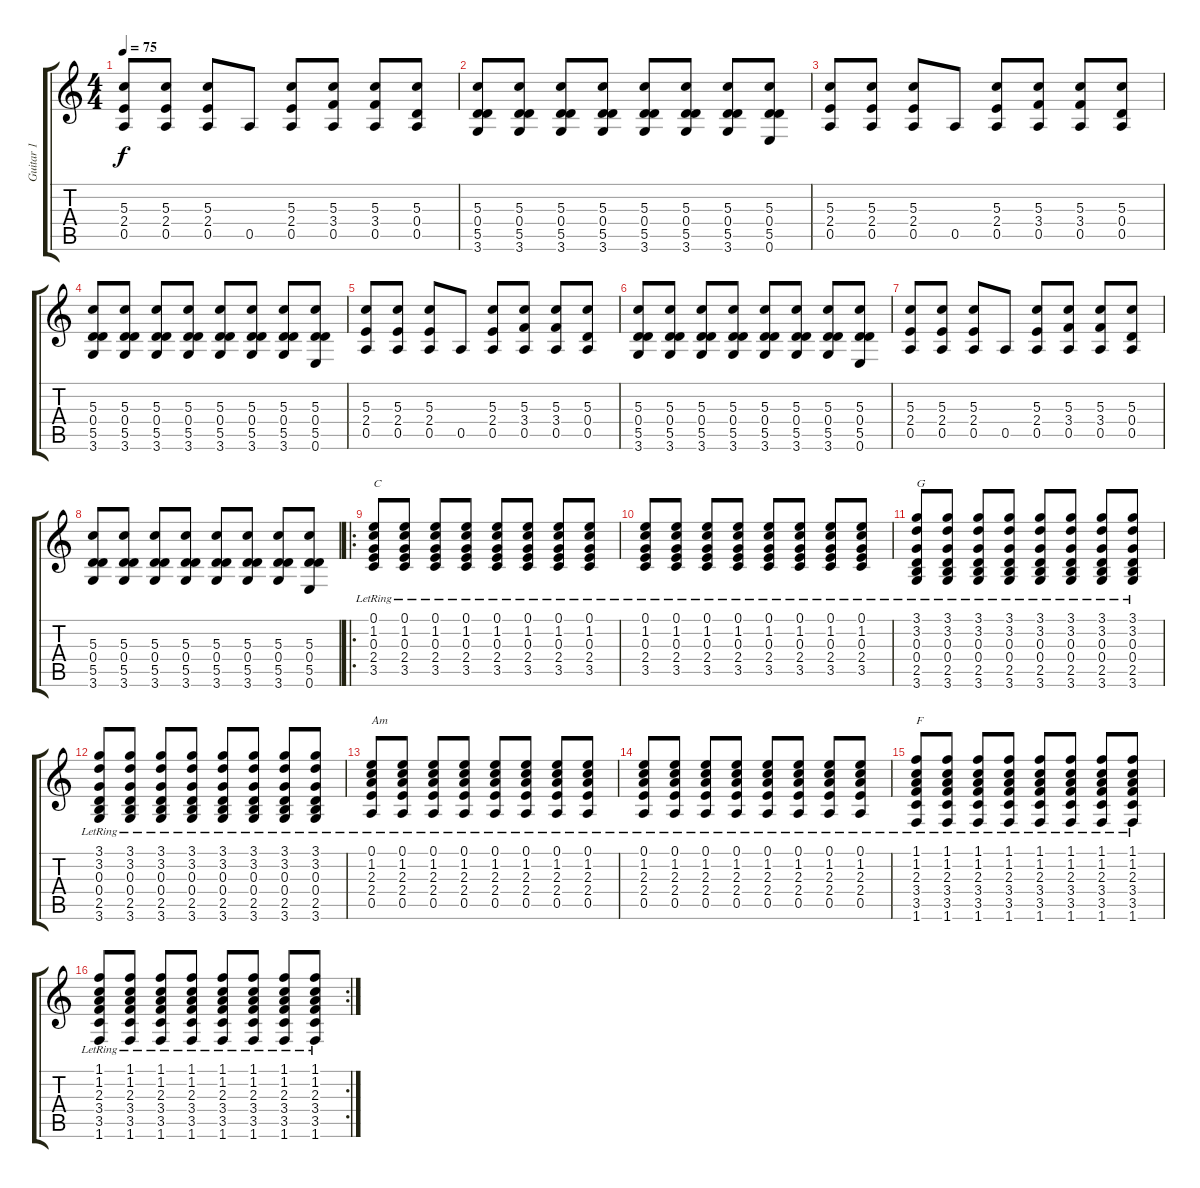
\track ("Guitar 1" "Guitar 1") {instrument electricguitarjazz}
\staff {score tabs}
\tuning (E4 B3 G3 D3 A2 E2) {hide}
\ts (4 4)
\tempo 75
\clef g2
\ks c
(5.3 2.4 0.5).8{dy f} (5.3 2.4 0.5).8 (5.3 2.4 0.5).8 0.5.8 (5.3 2.4 0.5).8 (5.3 3.4 0.5).8 (5.3 3.4 0.5).8 (5.3 0.4 0.5).8 |
(5.3 0.4 5.5 3.6).8 (5.3 0.4 5.5 3.6).8 (5.3 0.4 5.5 3.6).8 (5.3 0.4 5.5 3.6).8 (5.3 0.4 5.5 3.6).8 (5.3 0.4 5.5 3.6).8 (5.3 0.4 5.5 3.6).8 (5.3 0.4 5.5 0.6).8 |
(5.3 2.4 0.5).8 (5.3 2.4 0.5).8 (5.3 2.4 0.5).8 0.5.8 (5.3 2.4 0.5).8 (5.3 3.4 0.5).8 (5.3 3.4 0.5).8 (5.3 0.4 0.5).8 |
(5.3 0.4 5.5 3.6).8 (5.3 0.4 5.5 3.6).8 (5.3 0.4 5.5 3.6).8 (5.3 0.4 5.5 3.6).8 (5.3 0.4 5.5 3.6).8 (5.3 0.4 5.5 3.6).8 (5.3 0.4 5.5 3.6).8 (5.3 0.4 5.5 0.6).8 |
(5.3 2.4 0.5).8 (5.3 2.4 0.5).8 (5.3 2.4 0.5).8 0.5.8 (5.3 2.4 0.5).8 (5.3 3.4 0.5).8 (5.3 3.4 0.5).8 (5.3 0.4 0.5).8 |
(5.3 0.4 5.5 3.6).8 (5.3 0.4 5.5 3.6).8 (5.3 0.4 5.5 3.6).8 (5.3 0.4 5.5 3.6).8 (5.3 0.4 5.5 3.6).8 (5.3 0.4 5.5 3.6).8 (5.3 0.4 5.5 3.6).8 (5.3 0.4 5.5 0.6).8 |
(5.3 2.4 0.5).8 (5.3 2.4 0.5).8 (5.3 2.4 0.5).8 0.5.8 (5.3 2.4 0.5).8 (5.3 3.4 0.5).8 (5.3 3.4 0.5).8 (5.3 0.4 0.5).8 |
(5.3 0.4 5.5 3.6).8 (5.3 0.4 5.5 3.6).8 (5.3 0.4 5.5 3.6).8 (5.3 0.4 5.5 3.6).8 (5.3 0.4 5.5 3.6).8 (5.3 0.4 5.5 3.6).8 (5.3 0.4 5.5 3.6).8 (5.3 0.4 5.5 0.6).8 |
\ro
(0.1{lr} 1.2{lr} 0.3{lr} 2.4{lr} 3.5{lr}).8{txt "C" instrument overdrivenguitar} (0.1{lr} 1.2{lr} 0.3{lr} 2.4{lr} 3.5{lr}).8 (0.1{lr} 1.2{lr} 0.3{lr} 2.4{lr} 3.5{lr}).8 (0.1{lr} 1.2{lr} 0.3{lr} 2.4{lr} 3.5{lr}).8 (0.1{lr} 1.2{lr} 0.3{lr} 2.4{lr} 3.5{lr}).8 (0.1{lr} 1.2{lr} 0.3{lr} 2.4{lr} 3.5{lr}).8 (0.1{lr} 1.2{lr} 0.3{lr} 2.4{lr} 3.5{lr}).8 (0.1{lr} 1.2{lr} 0.3{lr} 2.4{lr} 3.5{lr}).8 |
(0.1{lr} 1.2{lr} 0.3{lr} 2.4{lr} 3.5{lr}).8 (0.1{lr} 1.2{lr} 0.3{lr} 2.4{lr} 3.5{lr}).8 (0.1{lr} 1.2{lr} 0.3{lr} 2.4{lr} 3.5{lr}).8 (0.1{lr} 1.2{lr} 0.3{lr} 2.4{lr} 3.5{lr}).8 (0.1{lr} 1.2{lr} 0.3{lr} 2.4{lr} 3.5{lr}).8 (0.1{lr} 1.2{lr} 0.3{lr} 2.4{lr} 3.5{lr}).8 (0.1{lr} 1.2{lr} 0.3{lr} 2.4{lr} 3.5{lr}).8 (0.1{lr} 1.2{lr} 0.3{lr} 2.4{lr} 3.5{lr}).8 |
(3.1{lr} 3.2{lr} 0.3{lr} 0.4{lr} 2.5{lr} 3.6{lr}).8{txt "G"} (3.1{lr} 3.2{lr} 0.3{lr} 0.4{lr} 2.5{lr} 3.6{lr}).8 (3.1{lr} 3.2{lr} 0.3{lr} 0.4{lr} 2.5{lr} 3.6{lr}).8 (3.1{lr} 3.2{lr} 0.3{lr} 0.4{lr} 2.5{lr} 3.6{lr}).8 (3.1{lr} 3.2{lr} 0.3{lr} 0.4{lr} 2.5{lr} 3.6{lr}).8 (3.1{lr} 3.2{lr} 0.3{lr} 0.4{lr} 2.5{lr} 3.6{lr}).8 (3.1{lr} 3.2{lr} 0.3{lr} 0.4{lr} 2.5{lr} 3.6{lr}).8 (3.1{lr} 3.2{lr} 0.3{lr} 0.4{lr} 2.5{lr} 3.6{lr}).8 |
(3.1{lr} 3.2{lr} 0.3{lr} 0.4{lr} 2.5{lr} 3.6{lr}).8 (3.1{lr} 3.2{lr} 0.3{lr} 0.4{lr} 2.5{lr} 3.6{lr}).8 (3.1{lr} 3.2{lr} 0.3{lr} 0.4{lr} 2.5{lr} 3.6{lr}).8 (3.1{lr} 3.2{lr} 0.3{lr} 0.4{lr} 2.5{lr} 3.6{lr}).8 (3.1{lr} 3.2{lr} 0.3{lr} 0.4{lr} 2.5{lr} 3.6{lr}).8 (3.1{lr} 3.2{lr} 0.3{lr} 0.4{lr} 2.5{lr} 3.6{lr}).8 (3.1{lr} 3.2{lr} 0.3{lr} 0.4{lr} 2.5{lr} 3.6{lr}).8 (3.1{lr} 3.2{lr} 0.3{lr} 0.4{lr} 2.5{lr} 3.6{lr}).8 |
(0.1{lr} 1.2{lr} 2.3{lr} 2.4{lr} 0.5{lr}).8{txt "Am"} (0.1{lr} 1.2{lr} 2.3{lr} 2.4{lr} 0.5{lr}).8 (0.1{lr} 1.2{lr} 2.3{lr} 2.4{lr} 0.5{lr}).8 (0.1{lr} 1.2{lr} 2.3{lr} 2.4{lr} 0.5{lr}).8 (0.1{lr} 1.2{lr} 2.3{lr} 2.4{lr} 0.5{lr}).8 (0.1{lr} 1.2{lr} 2.3{lr} 2.4{lr} 0.5{lr}).8 (0.1{lr} 1.2{lr} 2.3{lr} 2.4{lr} 0.5{lr}).8 (0.1{lr} 1.2{lr} 2.3{lr} 2.4{lr} 0.5{lr}).8 |
(0.1{lr} 1.2{lr} 2.3{lr} 2.4{lr} 0.5{lr}).8 (0.1{lr} 1.2{lr} 2.3{lr} 2.4{lr} 0.5{lr}).8 (0.1{lr} 1.2{lr} 2.3{lr} 2.4{lr} 0.5{lr}).8 (0.1{lr} 1.2{lr} 2.3{lr} 2.4{lr} 0.5{lr}).8 (0.1{lr} 1.2{lr} 2.3{lr} 2.4{lr} 0.5{lr}).8 (0.1{lr} 1.2{lr} 2.3{lr} 2.4{lr} 0.5{lr}).8 (0.1{lr} 1.2{lr} 2.3{lr} 2.4{lr} 0.5{lr}).8 (0.1{lr} 1.2{lr} 2.3{lr} 2.4{lr} 0.5{lr}).8 |
(1.1{lr} 1.2{lr} 2.3{lr} 3.4{lr} 3.5{lr} 1.6{lr}).8{txt "F"} (1.1{lr} 1.2{lr} 2.3{lr} 3.4{lr} 3.5{lr} 1.6{lr}).8 (1.1{lr} 1.2{lr} 2.3{lr} 3.4{lr} 3.5{lr} 1.6{lr}).8 (1.1{lr} 1.2{lr} 2.3{lr} 3.4{lr} 3.5{lr} 1.6{lr}).8 (1.1{lr} 1.2{lr} 2.3{lr} 3.4{lr} 3.5{lr} 1.6{lr}).8 (1.1{lr} 1.2{lr} 2.3{lr} 3.4{lr} 3.5{lr} 1.6{lr}).8 (1.1{lr} 1.2{lr} 2.3{lr} 3.4{lr} 3.5{lr} 1.6{lr}).8 (1.1{lr} 1.2{lr} 2.3{lr} 3.4{lr} 3.5{lr} 1.6{lr}).8 |
\rc 2
(1.1{lr} 1.2{lr} 2.3{lr} 3.4{lr} 3.5{lr} 1.6{lr}).8 (1.1{lr} 1.2{lr} 2.3{lr} 3.4{lr} 3.5{lr} 1.6{lr}).8 (1.1{lr} 1.2{lr} 2.3{lr} 3.4{lr} 3.5{lr} 1.6{lr}).8 (1.1{lr} 1.2{lr} 2.3{lr} 3.4{lr} 3.5{lr} 1.6{lr}).8 (1.1{lr} 1.2{lr} 2.3{lr} 3.4{lr} 3.5{lr} 1.6{lr}).8 (1.1{lr} 1.2{lr} 2.3{lr} 3.4{lr} 3.5{lr} 1.6{lr}).8 (1.1{lr} 1.2{lr} 2.3{lr} 3.4{lr} 3.5{lr} 1.6{lr}).8 (1.1{lr} 1.2{lr} 2.3{lr} 3.4{lr} 3.5{lr} 1.6{lr}).8
